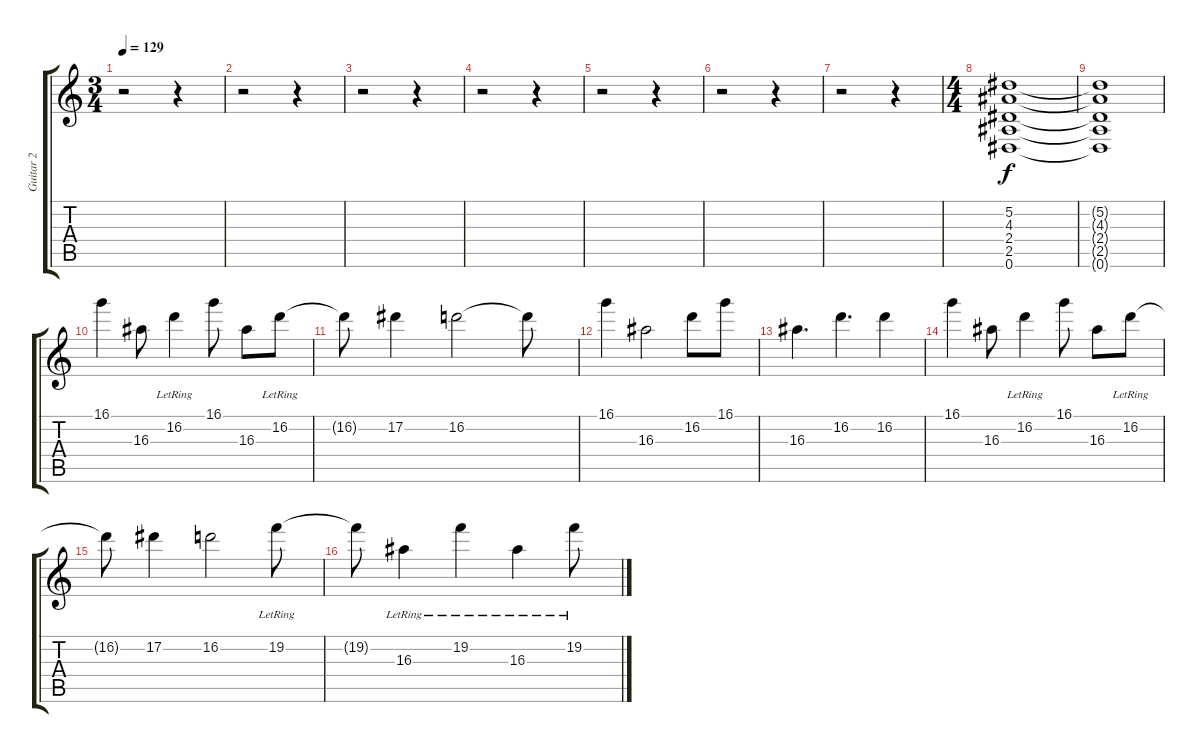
\track ("Guitar 2" "Guitar 2") {instrument distortionguitar}
\staff {score tabs}
\tuning (Eb4 Bb3 Gb3 Db3 Ab2 Eb2) {hide}
\ts (3 4)
\tempo 129
\clef g2
\ks c
r.2{dy f} r.4 |
r.2 r.4 |
r.2 r.4 |
r.2 r.4 |
r.2 r.4 |
r.2 r.4 |
r.2 r.4 |
\ts (4 4)
(5.2 4.3 2.4 2.5 0.6).1 |
(5.2{t} 4.3{t} 2.4{t} 2.5{t} 0.6{t}).1 |
16.1.4{volume 12} 16.3.8 16.2{lr}.4 16.1.8 16.3.8 16.2{lr}.8 |
16.2{t}.8 17.2.4 16.2.2 16.2{t}.8 |
16.1.4 16.3.2 16.2.8 16.1.8 |
16.3.4{d} 16.2.4{d} 16.2.4 |
16.1.4 16.3.8 16.2{lr}.4 16.1.8 16.3.8 16.2{lr}.8 |
16.2{t}.8 17.2.4 16.2.2 19.2{lr}.8 |
19.2{t}.8 16.3{lr}.4 19.2{lr}.4 16.3{lr}.4 19.2{lr}.8
